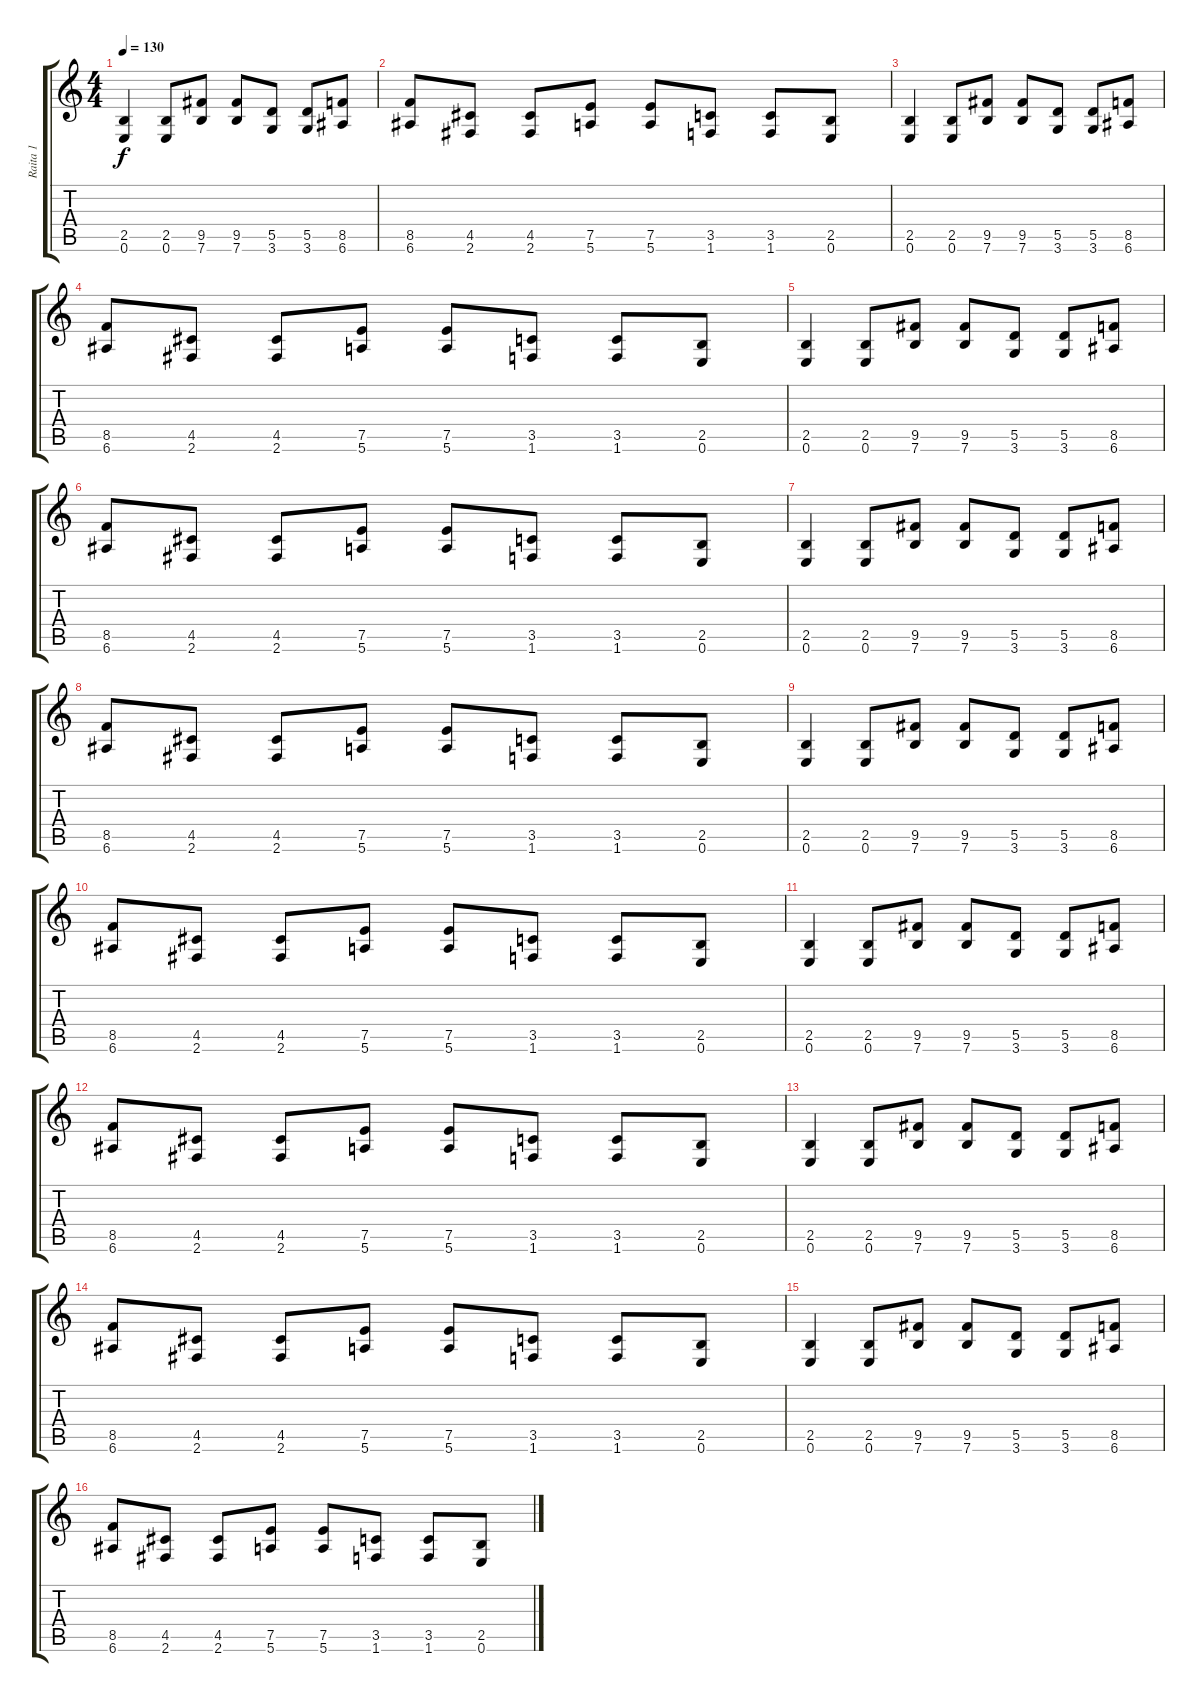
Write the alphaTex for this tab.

\track ("Raita 1" "Raita 1") {instrument distortionguitar}
\staff {score tabs}
\tuning (E4 B3 G3 D3 A2 E2) {hide}
\ts (4 4)
\tempo 130
\clef g2
\ks c
(2.5 0.6).4{dy f} (2.5 0.6).8 (9.5 7.6).8 (9.5 7.6).8 (5.5 3.6).8 (5.5 3.6).8 (8.5 6.6).8 |
(8.5 6.6).8 (4.5 2.6).8 (4.5 2.6).8 (7.5 5.6).8 (7.5 5.6).8 (3.5 1.6).8 (3.5 1.6).8 (2.5 0.6).8 |
(2.5 0.6).4 (2.5 0.6).8 (9.5 7.6).8 (9.5 7.6).8 (5.5 3.6).8 (5.5 3.6).8 (8.5 6.6).8 |
(8.5 6.6).8 (4.5 2.6).8 (4.5 2.6).8 (7.5 5.6).8 (7.5 5.6).8 (3.5 1.6).8 (3.5 1.6).8 (2.5 0.6).8 |
(2.5 0.6).4 (2.5 0.6).8 (9.5 7.6).8 (9.5 7.6).8 (5.5 3.6).8 (5.5 3.6).8 (8.5 6.6).8 |
(8.5 6.6).8 (4.5 2.6).8 (4.5 2.6).8 (7.5 5.6).8 (7.5 5.6).8 (3.5 1.6).8 (3.5 1.6).8 (2.5 0.6).8 |
(2.5 0.6).4 (2.5 0.6).8 (9.5 7.6).8 (9.5 7.6).8 (5.5 3.6).8 (5.5 3.6).8 (8.5 6.6).8 |
(8.5 6.6).8 (4.5 2.6).8 (4.5 2.6).8 (7.5 5.6).8 (7.5 5.6).8 (3.5 1.6).8 (3.5 1.6).8 (2.5 0.6).8 |
(2.5 0.6).4 (2.5 0.6).8 (9.5 7.6).8 (9.5 7.6).8 (5.5 3.6).8 (5.5 3.6).8 (8.5 6.6).8 |
(8.5 6.6).8 (4.5 2.6).8 (4.5 2.6).8 (7.5 5.6).8 (7.5 5.6).8 (3.5 1.6).8 (3.5 1.6).8 (2.5 0.6).8 |
(2.5 0.6).4 (2.5 0.6).8 (9.5 7.6).8 (9.5 7.6).8 (5.5 3.6).8 (5.5 3.6).8 (8.5 6.6).8 |
(8.5 6.6).8 (4.5 2.6).8 (4.5 2.6).8 (7.5 5.6).8 (7.5 5.6).8 (3.5 1.6).8 (3.5 1.6).8 (2.5 0.6).8 |
(2.5 0.6).4 (2.5 0.6).8 (9.5 7.6).8 (9.5 7.6).8 (5.5 3.6).8 (5.5 3.6).8 (8.5 6.6).8 |
(8.5 6.6).8 (4.5 2.6).8 (4.5 2.6).8 (7.5 5.6).8 (7.5 5.6).8 (3.5 1.6).8 (3.5 1.6).8 (2.5 0.6).8 |
(2.5 0.6).4 (2.5 0.6).8 (9.5 7.6).8 (9.5 7.6).8 (5.5 3.6).8 (5.5 3.6).8 (8.5 6.6).8 |
(8.5 6.6).8 (4.5 2.6).8 (4.5 2.6).8 (7.5 5.6).8 (7.5 5.6).8 (3.5 1.6).8 (3.5 1.6).8 (2.5 0.6).8
